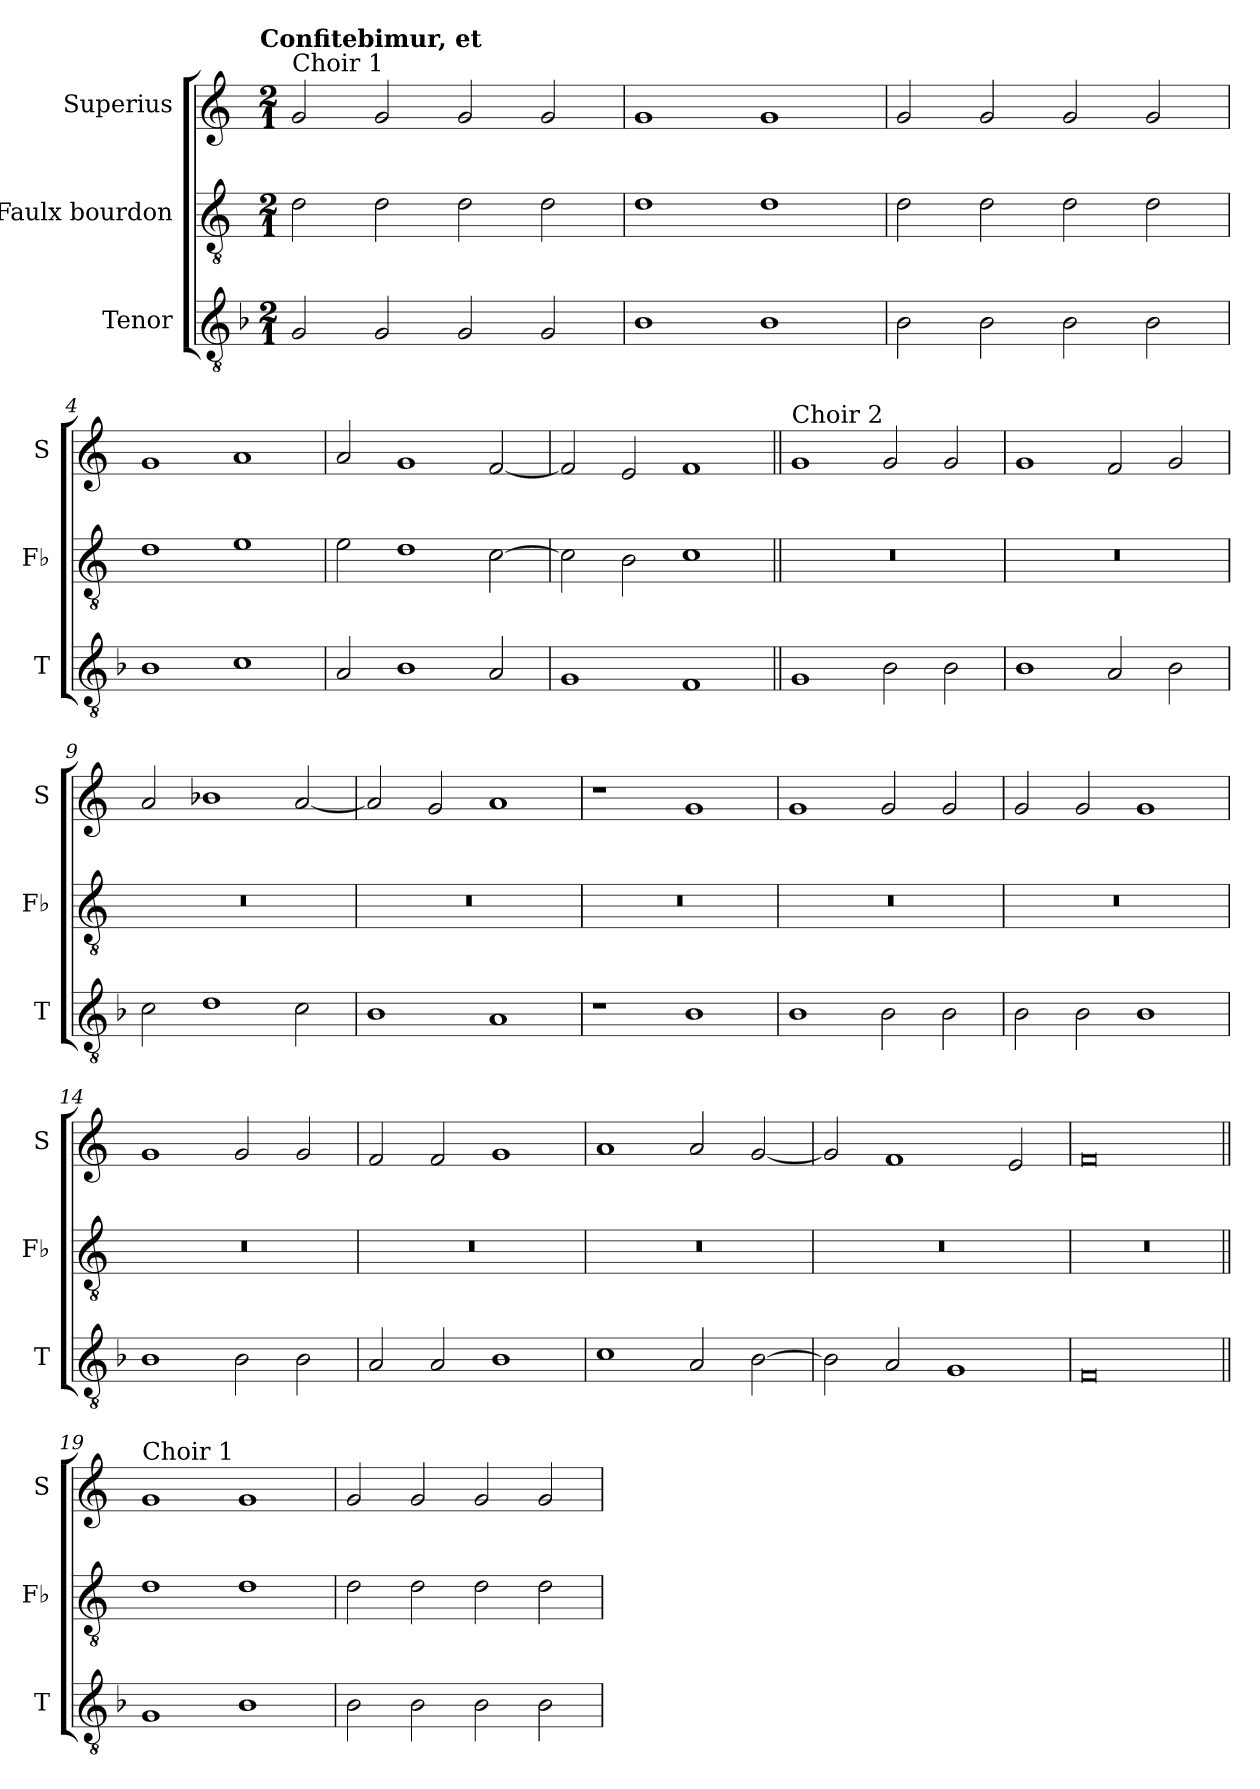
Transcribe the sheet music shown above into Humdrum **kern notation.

**kern	**kern	**kern
*part3	*part2	*part1
*staff3	*staff2	*staff1
*I"Tenor	*I"Faulx bourdon	*I"Superius
*I'T	*I'Fb	*I'S
*clefGv2	*clefGv2	*clefG2
*k[b-]	*k[]	*k[]
!!LO:TX:omd:t=Confitebimur, et
*M2/1	*M2/1	*M2/1
=1	=1	=1
!	!	!LO:TX:a:t=Choir 1
2G/	2d\	2g/
2G/	2d\	2g/
2G/	2d\	2g/
2G/	2d\	2g/
=2	=2	=2
1B-	1d	1g
1B-	1d	1g
=3	=3	=3
2B-\	2d\	2g/
2B-\	2d\	2g/
2B-\	2d\	2g/
2B-\	2d\	2g/
=4	=4	=4
1B-	1d	1g
1c	1e	1a
=5	=5	=5
2A/	2e\	2a/
1B-	1d	1g
2A/	[2c\	[2f/
=6	=6	=6
1G	2c\]	2f/]
.	2B\	2e/
1F	1c	1f
=7||	=7||	=7||
!	!	!LO:TX:a:t=Choir 2
1G	0r	1g
2B-\	.	2g/
2B-\	.	2g/
=8	=8	=8
1B-	0r	1g
2A/	.	2f/
2B-\	.	2g/
=9	=9	=9
2c\	0r	2a/
1d	.	1b-X
2c\	.	[2a/
=10	=10	=10
1B-	0r	2a/]
.	.	2g/
1A	.	1a
=11	=11	=11
1r	0r	1r
1B-	.	1g
=12	=12	=12
1B-	0r	1g
2B-\	.	2g/
2B-\	.	2g/
=13	=13	=13
2B-\	0r	2g/
2B-\	.	2g/
1B-	.	1g
=14	=14	=14
1B-	0r	1g
2B-\	.	2g/
2B-\	.	2g/
=15	=15	=15
2A/	0r	2f/
2A/	.	2f/
1B-	.	1g
=16	=16	=16
1c	0r	1a
2A/	.	2a/
[2B-\	.	[2g/
=17	=17	=17
2B-\]	0r	2g/]
2A/	.	1f
1G	.	.
.	.	2e/
=18	=18	=18
0F	0r	0f
=19||	=19||	=19||
!	!	!LO:TX:a:t=Choir 1
1G	1d	1g
1B-	1d	1g
=20	=20	=20
2B-\	2d\	2g/
2B-\	2d\	2g/
2B-\	2d\	2g/
2B-\	2d\	2g/
=	=	=
*-	*-	*-
